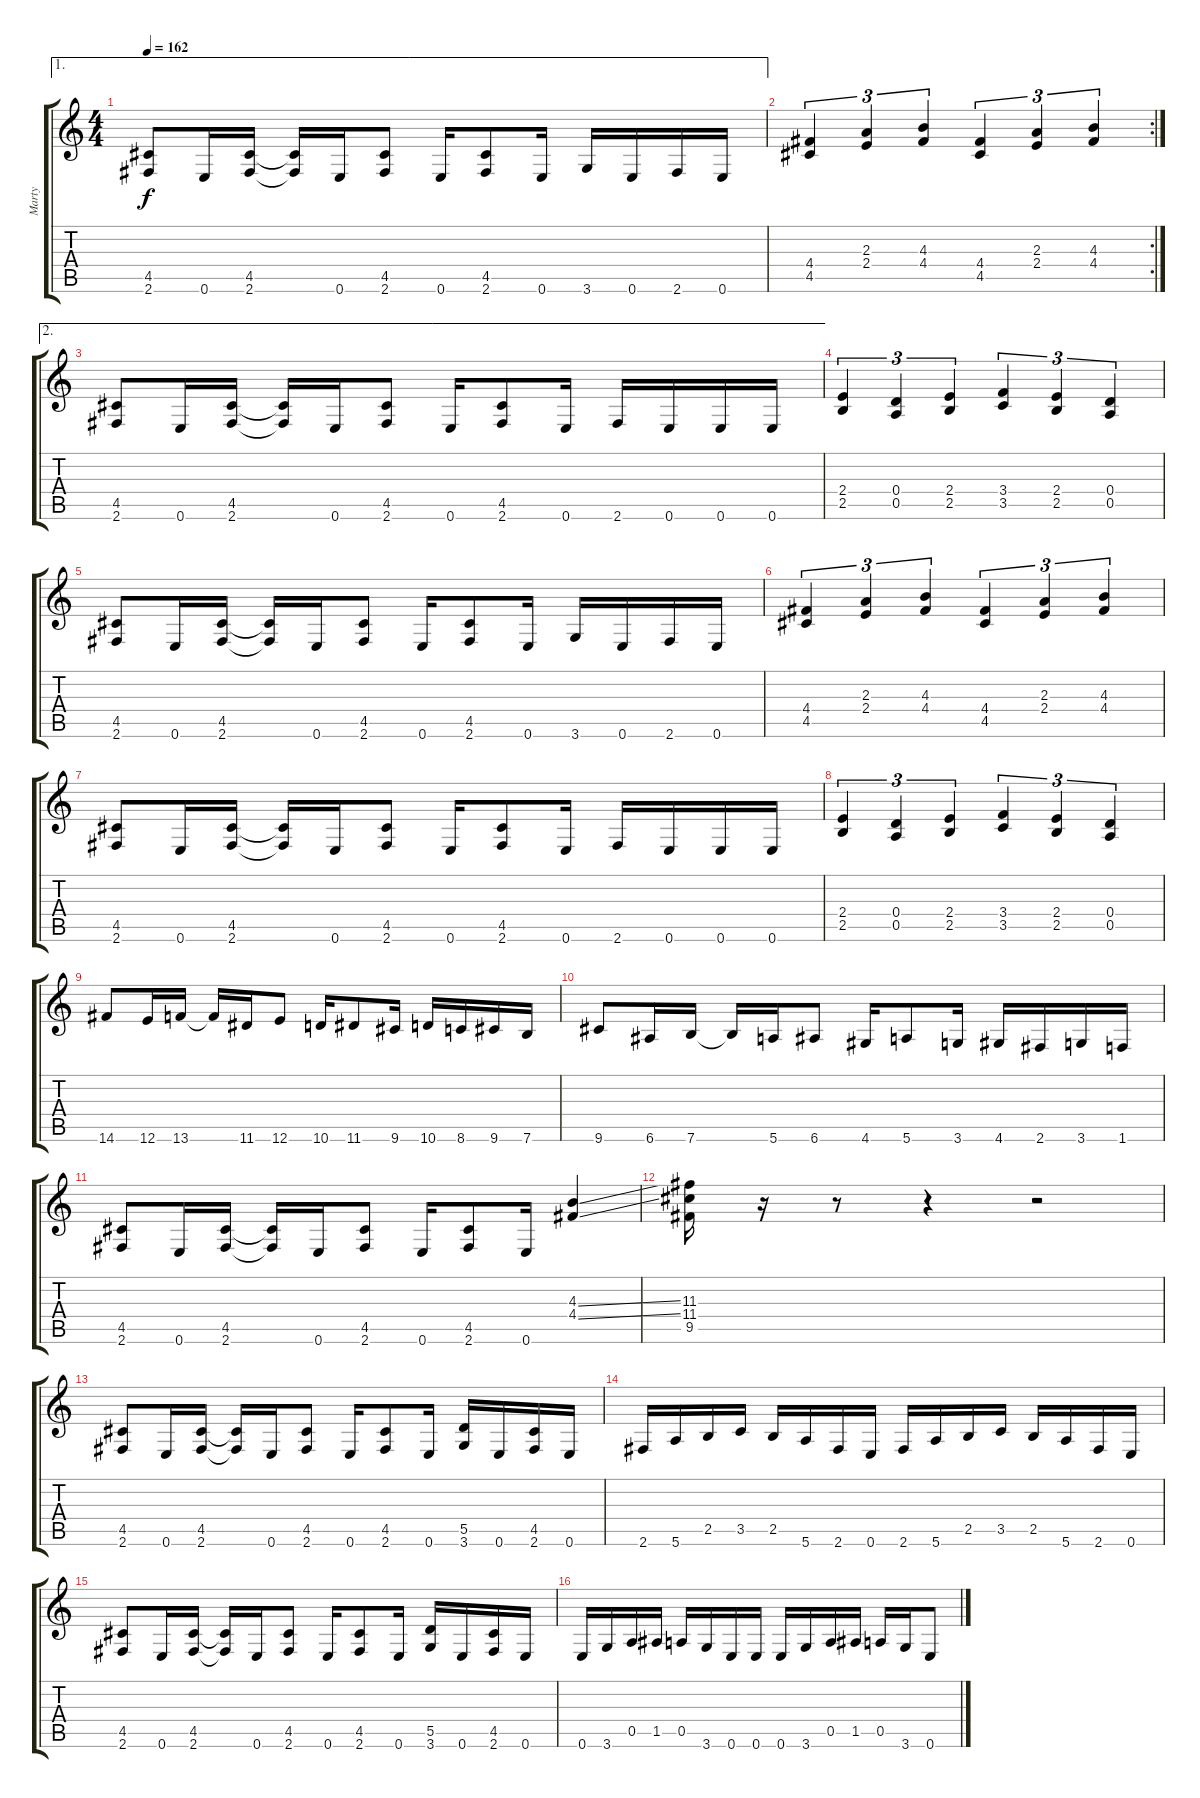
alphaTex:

\track ("Marty" "Marty") {instrument distortionguitar}
\staff {score tabs}
\tuning (E4 B3 G3 D3 A2 E2) {hide}
\ae 1
\ts (4 4)
\tempo 162
\clef g2
\ks c
(4.5 2.6).8{dy f} 0.6.16 (4.5 2.6).16 (4.5{t} 2.6{t}).16 0.6.16 (4.5 2.6).8 0.6.16 (4.5 2.6).8 0.6.16 3.6.16 0.6.16 2.6.16 0.6.16 |
\rc 2
(4.4 4.5).4{tu (3 2)} (2.3 2.4).4{tu (3 2)} (4.3 4.4).4{tu (3 2)} (4.4 4.5).4{tu (3 2)} (2.3 2.4).4{tu (3 2)} (4.3 4.4).4{tu (3 2)} |
\ae 2
(4.5 2.6).8 0.6.16 (4.5 2.6).16 (4.5{t} 2.6{t}).16 0.6.16 (4.5 2.6).8 0.6.16 (4.5 2.6).8 0.6.16 2.6.16 0.6.16 0.6.16 0.6.16 |
(2.4 2.5).4{tu (3 2)} (0.4 0.5).4{tu (3 2)} (2.4 2.5).4{tu (3 2)} (3.4 3.5).4{tu (3 2)} (2.4 2.5).4{tu (3 2)} (0.4 0.5).4{tu (3 2)} |
(4.5 2.6).8 0.6.16 (4.5 2.6).16 (4.5{t} 2.6{t}).16 0.6.16 (4.5 2.6).8 0.6.16 (4.5 2.6).8 0.6.16 3.6.16 0.6.16 2.6.16 0.6.16 |
(4.4 4.5).4{tu (3 2)} (2.3 2.4).4{tu (3 2)} (4.3 4.4).4{tu (3 2)} (4.4 4.5).4{tu (3 2)} (2.3 2.4).4{tu (3 2)} (4.3 4.4).4{tu (3 2)} |
(4.5 2.6).8 0.6.16 (4.5 2.6).16 (4.5{t} 2.6{t}).16 0.6.16 (4.5 2.6).8 0.6.16 (4.5 2.6).8 0.6.16 2.6.16 0.6.16 0.6.16 0.6.16 |
(2.4 2.5).4{tu (3 2)} (0.4 0.5).4{tu (3 2)} (2.4 2.5).4{tu (3 2)} (3.4 3.5).4{tu (3 2)} (2.4 2.5).4{tu (3 2)} (0.4 0.5).4{tu (3 2)} |
14.6.8 12.6.16 13.6.16 13.6{t}.16 11.6.16 12.6.8 10.6.16 11.6.8 9.6.16 10.6.16 8.6.16 9.6.16 7.6.16 |
9.6.8 6.6.16 7.6.16 7.6{t}.16 5.6.16 6.6.8 4.6.16 5.6.8 3.6.16 4.6.16 2.6.16 3.6.16 1.6.16 |
(4.5 2.6).8 0.6.16 (4.5 2.6).16 (4.5{t} 2.6{t}).16 0.6.16 (4.5 2.6).8 0.6.16 (4.5 2.6).8 0.6.16 (4.3{ss} 4.4{ss}).4 |
(11.3 11.4 9.5).16 r.16 r.8 r.4 r.2 |
(4.5 2.6).8 0.6.16 (4.5 2.6).16 (4.5{t} 2.6{t}).16 0.6.16 (4.5 2.6).8 0.6.16 (4.5 2.6).8 0.6.16 (5.5 3.6).16 0.6.16 (4.5 2.6).16 0.6.16 |
2.6.16 5.6.16 2.5.16 3.5.16 2.5.16 5.6.16 2.6.16 0.6.16 2.6.16 5.6.16 2.5.16 3.5.16 2.5.16 5.6.16 2.6.16 0.6.16 |
(4.5 2.6).8 0.6.16 (4.5 2.6).16 (4.5{t} 2.6{t}).16 0.6.16 (4.5 2.6).8 0.6.16 (4.5 2.6).8 0.6.16 (5.5 3.6).16 0.6.16 (4.5 2.6).16 0.6.16 |
0.6.16 3.6.16 0.5.16 1.5.16 0.5.16 3.6.16 0.6.16 0.6.16 0.6.16 3.6.16 0.5.16 1.5.16 0.5.16 3.6.16 0.6.8
